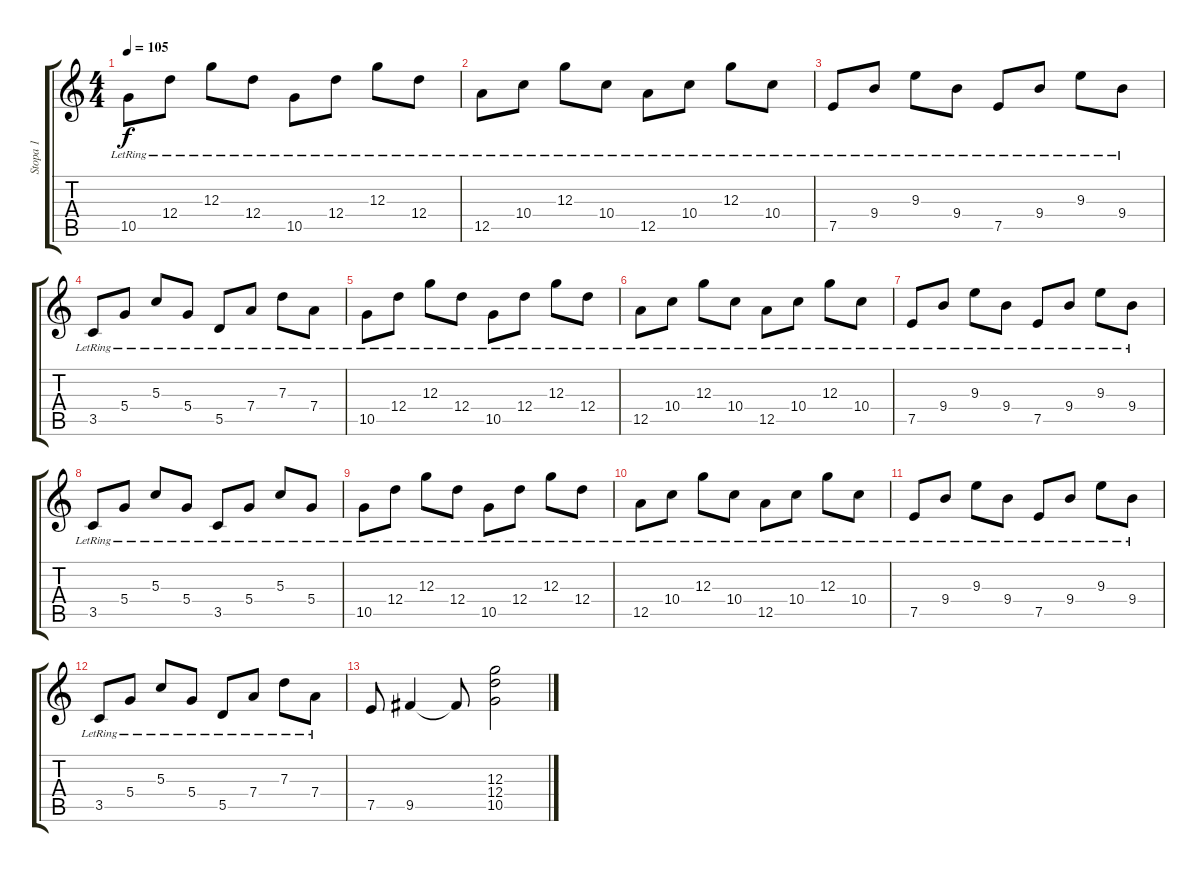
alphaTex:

\track ("Stopa 1" "Stopa 1") {instrument electricguitarclean}
\staff {score tabs}
\tuning (E4 B3 G3 D3 A2 E2) {hide}
\ts (4 4)
\tempo 105
\clef g2
\ks c
10.5{lr}.8{dy f} 12.4{lr}.8 12.3{lr}.8 12.4{lr}.8 10.5{lr}.8 12.4{lr}.8 12.3{lr}.8 12.4{lr}.8 |
12.5{lr}.8 10.4{lr}.8 12.3{lr}.8 10.4{lr}.8 12.5{lr}.8 10.4{lr}.8 12.3{lr}.8 10.4{lr}.8 |
7.5{lr}.8 9.4{lr}.8 9.3{lr}.8 9.4{lr}.8 7.5{lr}.8 9.4{lr}.8 9.3{lr}.8 9.4{lr}.8 |
3.5{lr}.8 5.4{lr}.8 5.3{lr}.8 5.4{lr}.8 5.5{lr}.8 7.4{lr}.8 7.3{lr}.8 7.4{lr}.8 |
10.5{lr}.8 12.4{lr}.8 12.3{lr}.8 12.4{lr}.8 10.5{lr}.8 12.4{lr}.8 12.3{lr}.8 12.4{lr}.8 |
12.5{lr}.8 10.4{lr}.8 12.3{lr}.8 10.4{lr}.8 12.5{lr}.8 10.4{lr}.8 12.3{lr}.8 10.4{lr}.8 |
7.5{lr}.8 9.4{lr}.8 9.3{lr}.8 9.4{lr}.8 7.5{lr}.8 9.4{lr}.8 9.3{lr}.8 9.4{lr}.8 |
3.5{lr}.8 5.4{lr}.8 5.3{lr}.8 5.4{lr}.8 3.5{lr}.8 5.4{lr}.8 5.3{lr}.8 5.4{lr}.8 |
10.5{lr}.8 12.4{lr}.8 12.3{lr}.8 12.4{lr}.8 10.5{lr}.8 12.4{lr}.8 12.3{lr}.8 12.4{lr}.8 |
12.5{lr}.8 10.4{lr}.8 12.3{lr}.8 10.4{lr}.8 12.5{lr}.8 10.4{lr}.8 12.3{lr}.8 10.4{lr}.8 |
7.5{lr}.8 9.4{lr}.8 9.3{lr}.8 9.4{lr}.8 7.5{lr}.8 9.4{lr}.8 9.3{lr}.8 9.4{lr}.8 |
3.5{lr}.8 5.4{lr}.8 5.3{lr}.8 5.4{lr}.8 5.5{lr}.8 7.4{lr}.8 7.3{lr}.8 7.4{lr}.8 |
7.5.8 9.5.4 9.5{t}.8 (12.3 12.4 10.5).2
